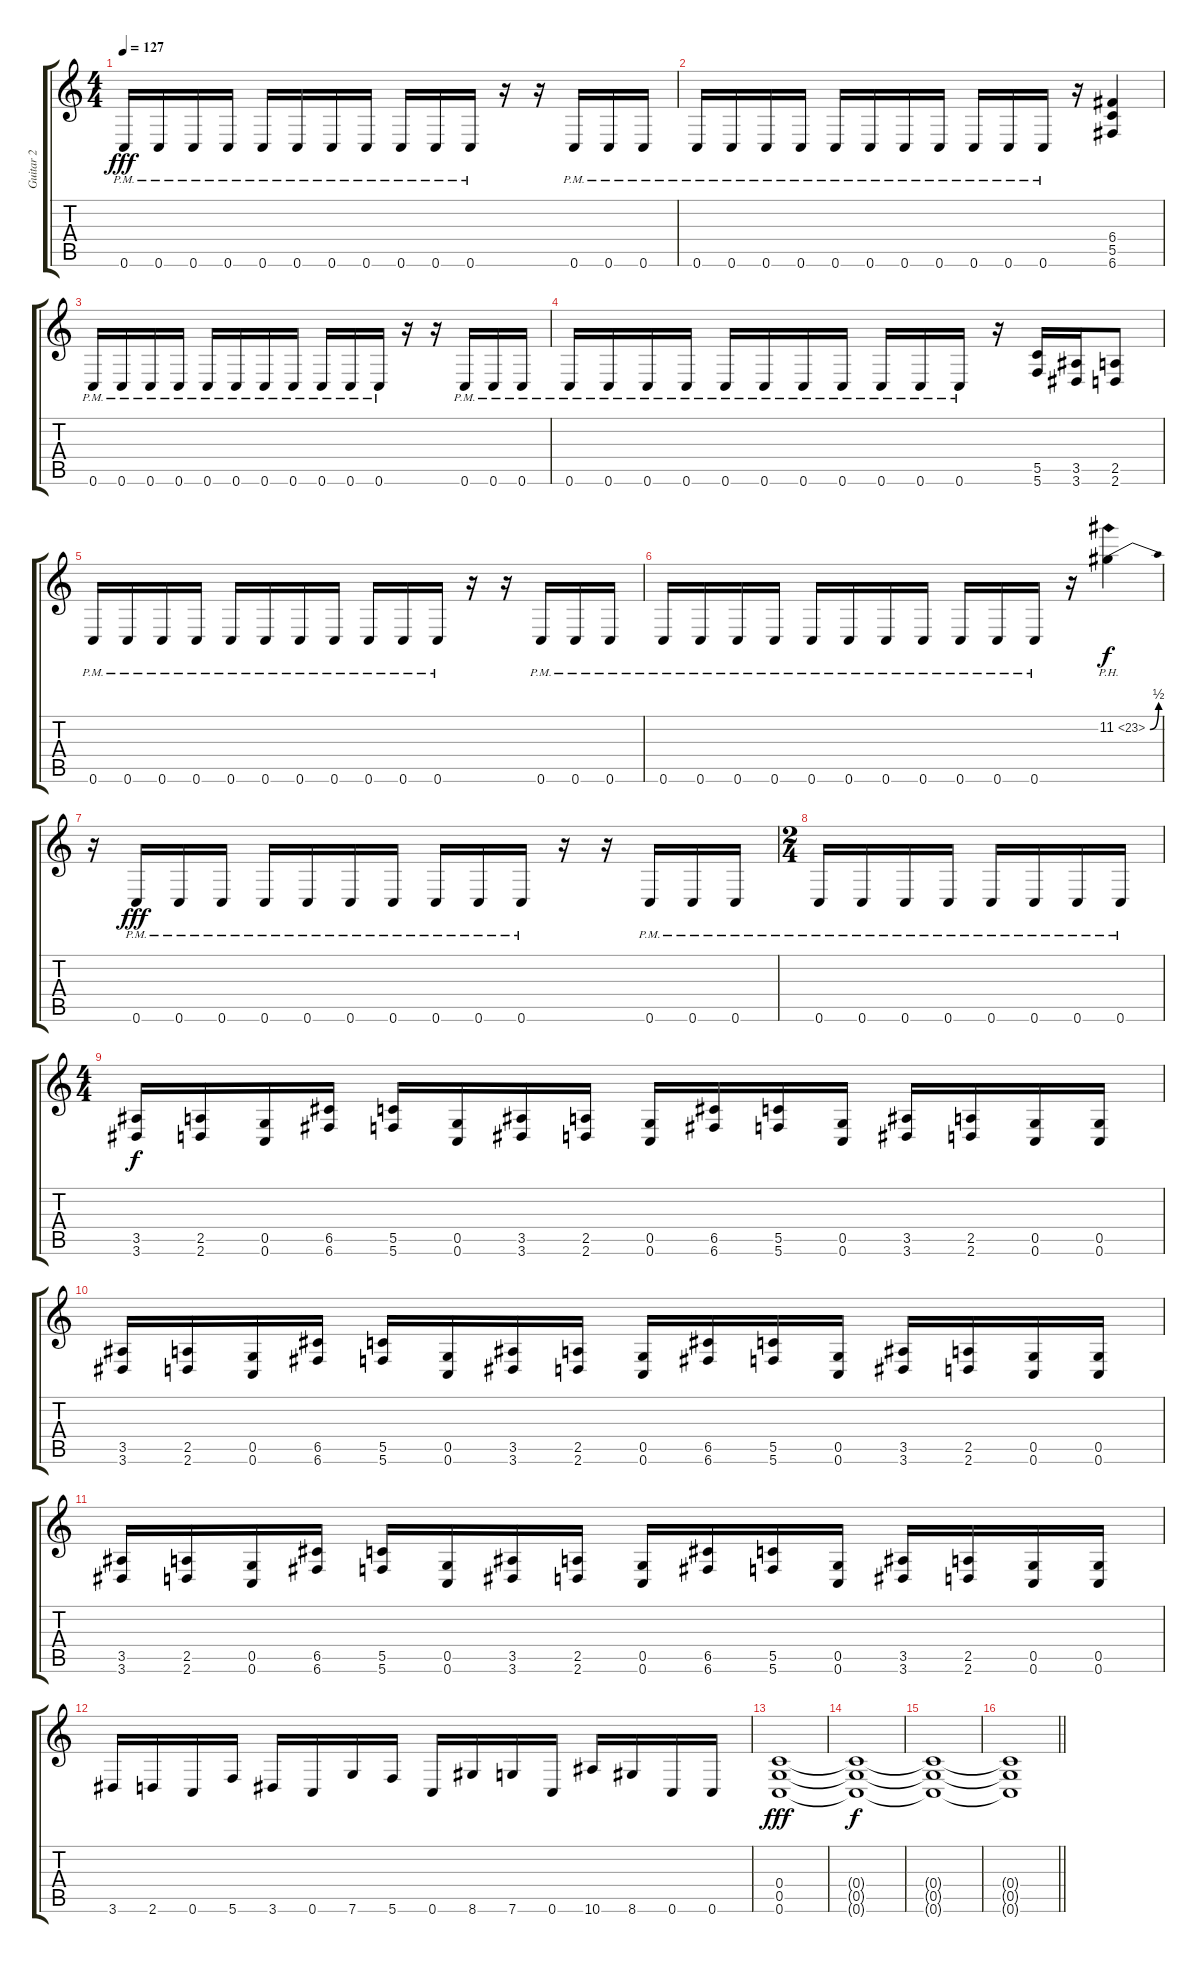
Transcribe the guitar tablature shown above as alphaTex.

\track ("Guitar 2" "Guitar 2") {instrument overdrivenguitar}
\staff {score tabs}
\tuning (D4 A3 F3 C3 G2 C2) {hide}
\ts (4 4)
\tempo 127
\clef g2
\ks c
0.6{pm}.16{dy fff} 0.6{pm}.16 0.6{pm}.16 0.6{pm}.16 0.6{pm}.16 0.6{pm}.16 0.6{pm}.16 0.6{pm}.16 0.6{pm}.16 0.6{pm}.16 0.6{pm}.16 r.16 r.16 0.6{pm}.16 0.6{pm}.16 0.6{pm}.16 |
0.6{pm}.16 0.6{pm}.16 0.6{pm}.16 0.6{pm}.16 0.6{pm}.16 0.6{pm}.16 0.6{pm}.16 0.6{pm}.16 0.6{pm}.16 0.6{pm}.16 0.6{pm}.16 r.16 (6.4 5.5 6.6).4 |
0.6{pm}.16 0.6{pm}.16 0.6{pm}.16 0.6{pm}.16 0.6{pm}.16 0.6{pm}.16 0.6{pm}.16 0.6{pm}.16 0.6{pm}.16 0.6{pm}.16 0.6{pm}.16 r.16 r.16 0.6{pm}.16 0.6{pm}.16 0.6{pm}.16 |
0.6{pm}.16 0.6{pm}.16 0.6{pm}.16 0.6{pm}.16 0.6{pm}.16 0.6{pm}.16 0.6{pm}.16 0.6{pm}.16 0.6{pm}.16 0.6{pm}.16 0.6{pm}.16 r.16 (5.5 5.6).16 (3.5 3.6).16 (2.5 2.6).8 |
0.6{pm}.16 0.6{pm}.16 0.6{pm}.16 0.6{pm}.16 0.6{pm}.16 0.6{pm}.16 0.6{pm}.16 0.6{pm}.16 0.6{pm}.16 0.6{pm}.16 0.6{pm}.16 r.16 r.16 0.6{pm}.16 0.6{pm}.16 0.6{pm}.16 |
0.6{pm}.16 0.6{pm}.16 0.6{pm}.16 0.6{pm}.16 0.6{pm}.16 0.6{pm}.16 0.6{pm}.16 0.6{pm}.16 0.6{pm}.16 0.6{pm}.16 0.6{pm}.16 r.16 11.2{be (bend 0 0 60 2) ph 12}.4{dy f} |
r.16 0.6{pm}.16{dy fff} 0.6{pm}.16 0.6{pm}.16 0.6{pm}.16 0.6{pm}.16 0.6{pm}.16 0.6{pm}.16 0.6{pm}.16 0.6{pm}.16 0.6{pm}.16 r.16 r.16 0.6{pm}.16 0.6{pm}.16 0.6{pm}.16 |
\ts (2 4)
0.6{pm}.16 0.6{pm}.16 0.6{pm}.16 0.6{pm}.16 0.6{pm}.16 0.6{pm}.16 0.6{pm}.16 0.6{pm}.16 |
\ts (4 4)
(3.5 3.6).16{dy f} (2.5 2.6).16 (0.5 0.6).16 (6.5 6.6).16 (5.5 5.6).16 (0.5 0.6).16 (3.5 3.6).16 (2.5 2.6).16 (0.5 0.6).16 (6.5 6.6).16 (5.5 5.6).16 (0.5 0.6).16 (3.5 3.6).16 (2.5 2.6).16 (0.5 0.6).16 (0.5 0.6).16 |
(3.5 3.6).16 (2.5 2.6).16 (0.5 0.6).16 (6.5 6.6).16 (5.5 5.6).16 (0.5 0.6).16 (3.5 3.6).16 (2.5 2.6).16 (0.5 0.6).16 (6.5 6.6).16 (5.5 5.6).16 (0.5 0.6).16 (3.5 3.6).16 (2.5 2.6).16 (0.5 0.6).16 (0.5 0.6).16 |
(3.5 3.6).16 (2.5 2.6).16 (0.5 0.6).16 (6.5 6.6).16 (5.5 5.6).16 (0.5 0.6).16 (3.5 3.6).16 (2.5 2.6).16 (0.5 0.6).16 (6.5 6.6).16 (5.5 5.6).16 (0.5 0.6).16 (3.5 3.6).16 (2.5 2.6).16 (0.5 0.6).16 (0.5 0.6).16 |
3.6.16 2.6.16 0.6.16 5.6.16 3.6.16 0.6.16 7.6.16 5.6.16 0.6.16 8.6.16 7.6.16 0.6.16 10.6.16 8.6.16 0.6.16 0.6.16 |
(0.4 0.5 0.6).1{dy fff} |
(0.4{t} 0.5{t} 0.6{t}).1{dy f} |
(0.4{t} 0.5{t} 0.6{t}).1 |
\barLineRight lightlight
(0.4{t} 0.5{t} 0.6{t}).1
